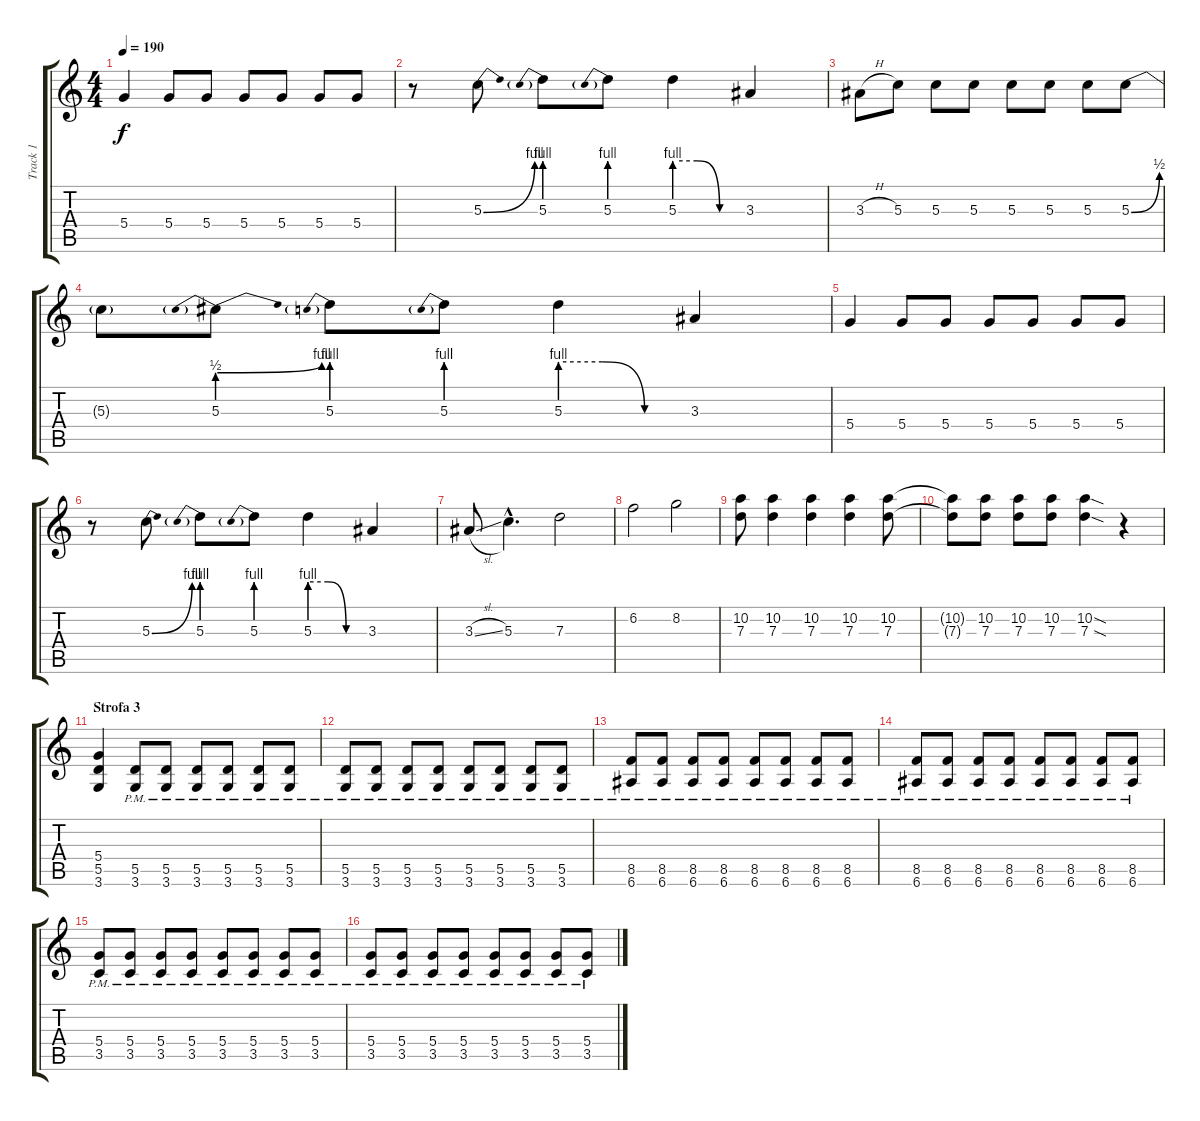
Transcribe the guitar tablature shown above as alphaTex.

\track ("Track 1" "Track 1") {instrument distortionguitar}
\staff {score tabs}
\tuning (E4 B3 G3 D3 A2 E2) {hide}
\ts (4 4)
\tempo 190
\clef g2
\ks c
5.4.4{dy f} 5.4.8 5.4.8 5.4.8 5.4.8 5.4.8 5.4.8 |
r.8 5.3{be (bend 0 0 60 4)}.8 5.3{be (prebend 0 4 60 4)}.8 5.3{be (prebend 0 4 60 4)}.8 5.3{be (custom 0 4 20 4 40 0 60 0)}.4 3.3.4 |
3.3{h}.8 5.3.8 5.3.8 5.3.8 5.3.8 5.3.8 5.3.8 5.3{be (bend 0 0 60 2)}.8 |
5.3{t}.8 5.3{be (prebendbend 0 2 60 4)}.8 5.3{be (prebend 0 4 60 4)}.8 5.3{be (prebend 0 4 60 4)}.8 5.3{be (custom 0 4 20 4 40 0 60 0)}.4 3.3.4 |
5.4.4 5.4.8 5.4.8 5.4.8 5.4.8 5.4.8 5.4.8 |
r.8 5.3{be (bend 0 0 60 4)}.8 5.3{be (prebend 0 4 60 4)}.8 5.3{be (prebend 0 4 60 4)}.8 5.3{be (custom 0 4 20 4 40 0 60 0)}.4 3.3.4 |
3.3{sl}.8 5.3{hac}.4{d} 7.3.2 |
6.2.2 8.2.2 |
(10.2 7.3).8 (10.2 7.3).4 (10.2 7.3).4 (10.2 7.3).4 (10.2 7.3).8 |
(10.2{t} 7.3{t}).8 (10.2 7.3).8 (10.2 7.3).8 (10.2 7.3).8 (10.2{sod} 7.3{sod}).4 r.4 |
\section ("" "Strofa 3")
(5.4 5.5 3.6).4 (5.5{pm} 3.6{pm}).8 (5.5{pm} 3.6{pm}).8 (5.5{pm} 3.6{pm}).8 (5.5{pm} 3.6{pm}).8 (5.5{pm} 3.6{pm}).8 (5.5{pm} 3.6{pm}).8 |
(5.5{pm} 3.6{pm}).8 (5.5{pm} 3.6{pm}).8 (5.5{pm} 3.6{pm}).8 (5.5{pm} 3.6{pm}).8 (5.5{pm} 3.6{pm}).8 (5.5{pm} 3.6{pm}).8 (5.5{pm} 3.6{pm}).8 (5.5{pm} 3.6{pm}).8 |
(8.5{pm} 6.6{pm}).8 (8.5{pm} 6.6{pm}).8 (8.5{pm} 6.6{pm}).8 (8.5{pm} 6.6{pm}).8 (8.5{pm} 6.6{pm}).8 (8.5{pm} 6.6{pm}).8 (8.5{pm} 6.6{pm}).8 (8.5{pm} 6.6{pm}).8 |
(8.5{pm} 6.6{pm}).8 (8.5{pm} 6.6{pm}).8 (8.5{pm} 6.6{pm}).8 (8.5{pm} 6.6{pm}).8 (8.5{pm} 6.6{pm}).8 (8.5{pm} 6.6{pm}).8 (8.5{pm} 6.6{pm}).8 (8.5{pm} 6.6{pm}).8 |
(5.4{pm} 3.5{pm}).8 (5.4{pm} 3.5{pm}).8 (5.4{pm} 3.5{pm}).8 (5.4{pm} 3.5{pm}).8 (5.4{pm} 3.5{pm}).8 (5.4{pm} 3.5{pm}).8 (5.4{pm} 3.5{pm}).8 (5.4{pm} 3.5{pm}).8 |
(5.4{pm} 3.5{pm}).8 (5.4{pm} 3.5{pm}).8 (5.4{pm} 3.5{pm}).8 (5.4{pm} 3.5{pm}).8 (5.4{pm} 3.5{pm}).8 (5.4{pm} 3.5{pm}).8 (5.4{pm} 3.5{pm}).8 (5.4{pm} 3.5{pm}).8
